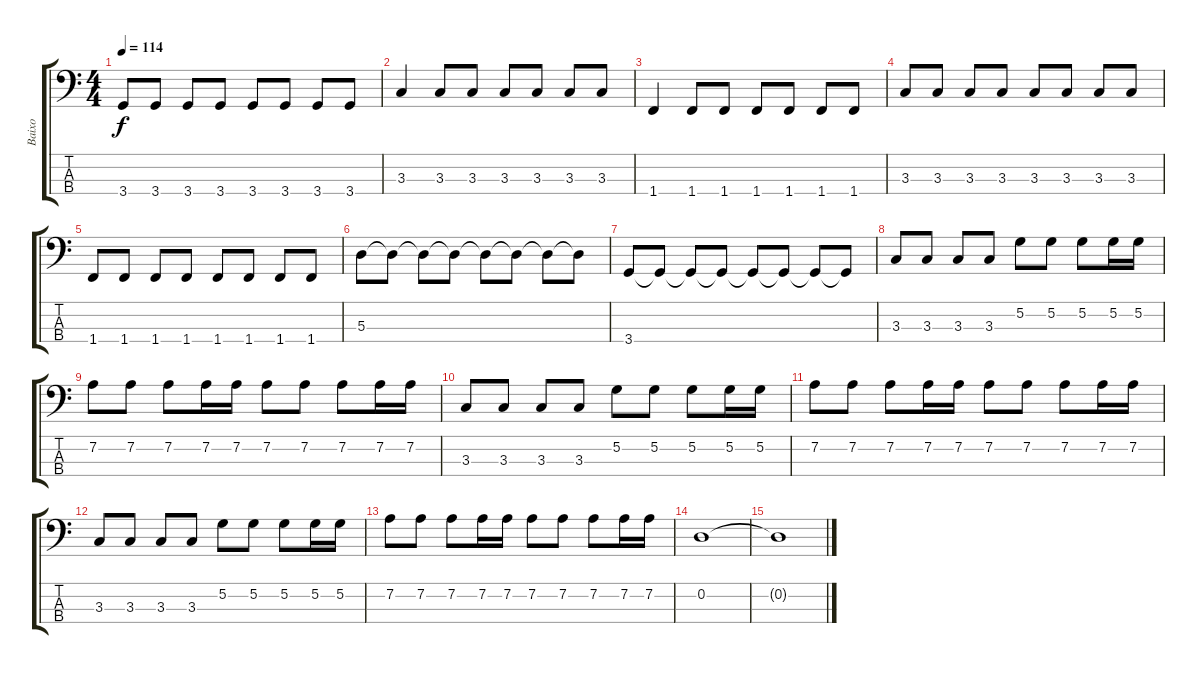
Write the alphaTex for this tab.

\track ("Baixo" "Baixo") {instrument electricbassfinger}
\staff {score tabs}
\tuning (G2 D2 A1 E1) {hide}
\ts (4 4)
\tempo 114
\clef f4
\ks c
3.4.8{dy f} 3.4.8 3.4.8 3.4.8 3.4.8 3.4.8 3.4.8 3.4.8 |
3.3.4 3.3.8 3.3.8 3.3.8 3.3.8 3.3.8 3.3.8 |
1.4.4 1.4.8 1.4.8 1.4.8 1.4.8 1.4.8 1.4.8 |
3.3.8 3.3.8 3.3.8 3.3.8 3.3.8 3.3.8 3.3.8 3.3.8 |
1.4.8 1.4.8 1.4.8 1.4.8 1.4.8 1.4.8 1.4.8 1.4.8 |
5.3.8 5.3{t}.8 5.3{t}.8 5.3{t}.8 5.3{t}.8 5.3{t}.8 5.3{t}.8 5.3{t}.8 |
3.4.8 3.4{t}.8 3.4{t}.8 3.4{t}.8 3.4{t}.8 3.4{t}.8 3.4{t}.8 3.4{t}.8 |
3.3.8 3.3.8 3.3.8 3.3.8 5.2.8 5.2.8 5.2.8 5.2.16 5.2.16 |
7.2.8 7.2.8 7.2.8 7.2.16 7.2.16 7.2.8 7.2.8 7.2.8 7.2.16 7.2.16 |
3.3.8 3.3.8 3.3.8 3.3.8 5.2.8 5.2.8 5.2.8 5.2.16 5.2.16 |
7.2.8 7.2.8 7.2.8 7.2.16 7.2.16 7.2.8 7.2.8 7.2.8 7.2.16 7.2.16 |
3.3.8 3.3.8 3.3.8 3.3.8 5.2.8 5.2.8 5.2.8 5.2.16 5.2.16 |
7.2.8 7.2.8 7.2.8 7.2.16 7.2.16 7.2.8 7.2.8 7.2.8 7.2.16 7.2.16 |
0.2.1 |
0.2{t}.1
